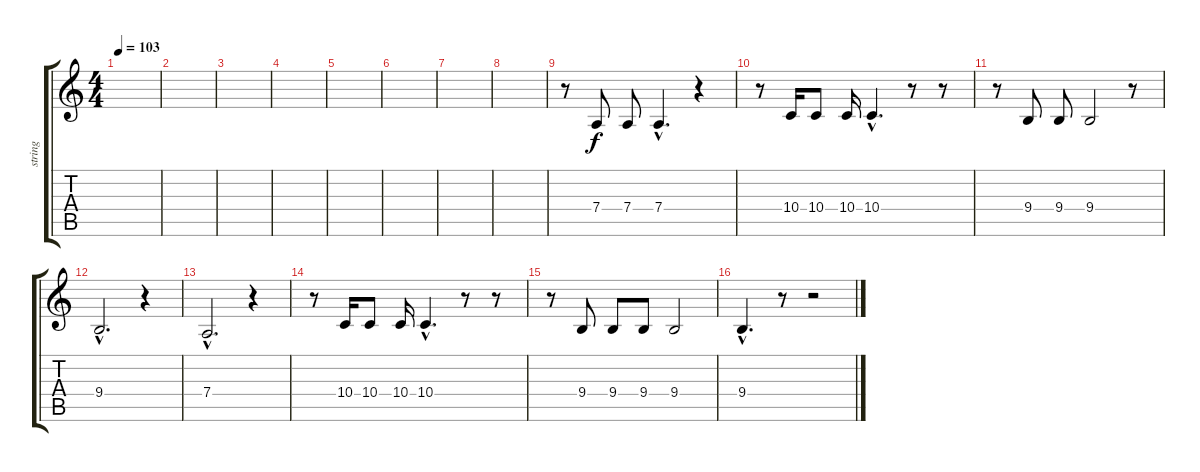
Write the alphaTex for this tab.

\track ("string" "string") {instrument stringensemble2}
\staff {score tabs}
\tuning (E4 B3 G3 D3 A2 E2) {hide}
\ts (4 4)
\tempo 103
\clef g2
\ks c
|
|
|
|
|
|
|
|
r.8 7.4.8 7.4.8 7.4{hac}.4{d} r.4 |
r.8 10.4.16 10.4.8 10.4.16 10.4{hac}.4{d} r.8 r.8 |
r.8 9.4.8 9.4.8 9.4.2 r.8 |
9.4{hac}.2{d} r.4 |
7.4{hac}.2{d} r.4 |
r.8 10.4.16 10.4.8 10.4.16 10.4{hac}.4{d} r.8 r.8 |
r.8 9.4.8 9.4.8 9.4.8 9.4.2 |
9.4{hac}.4{d} r.8 r.2
